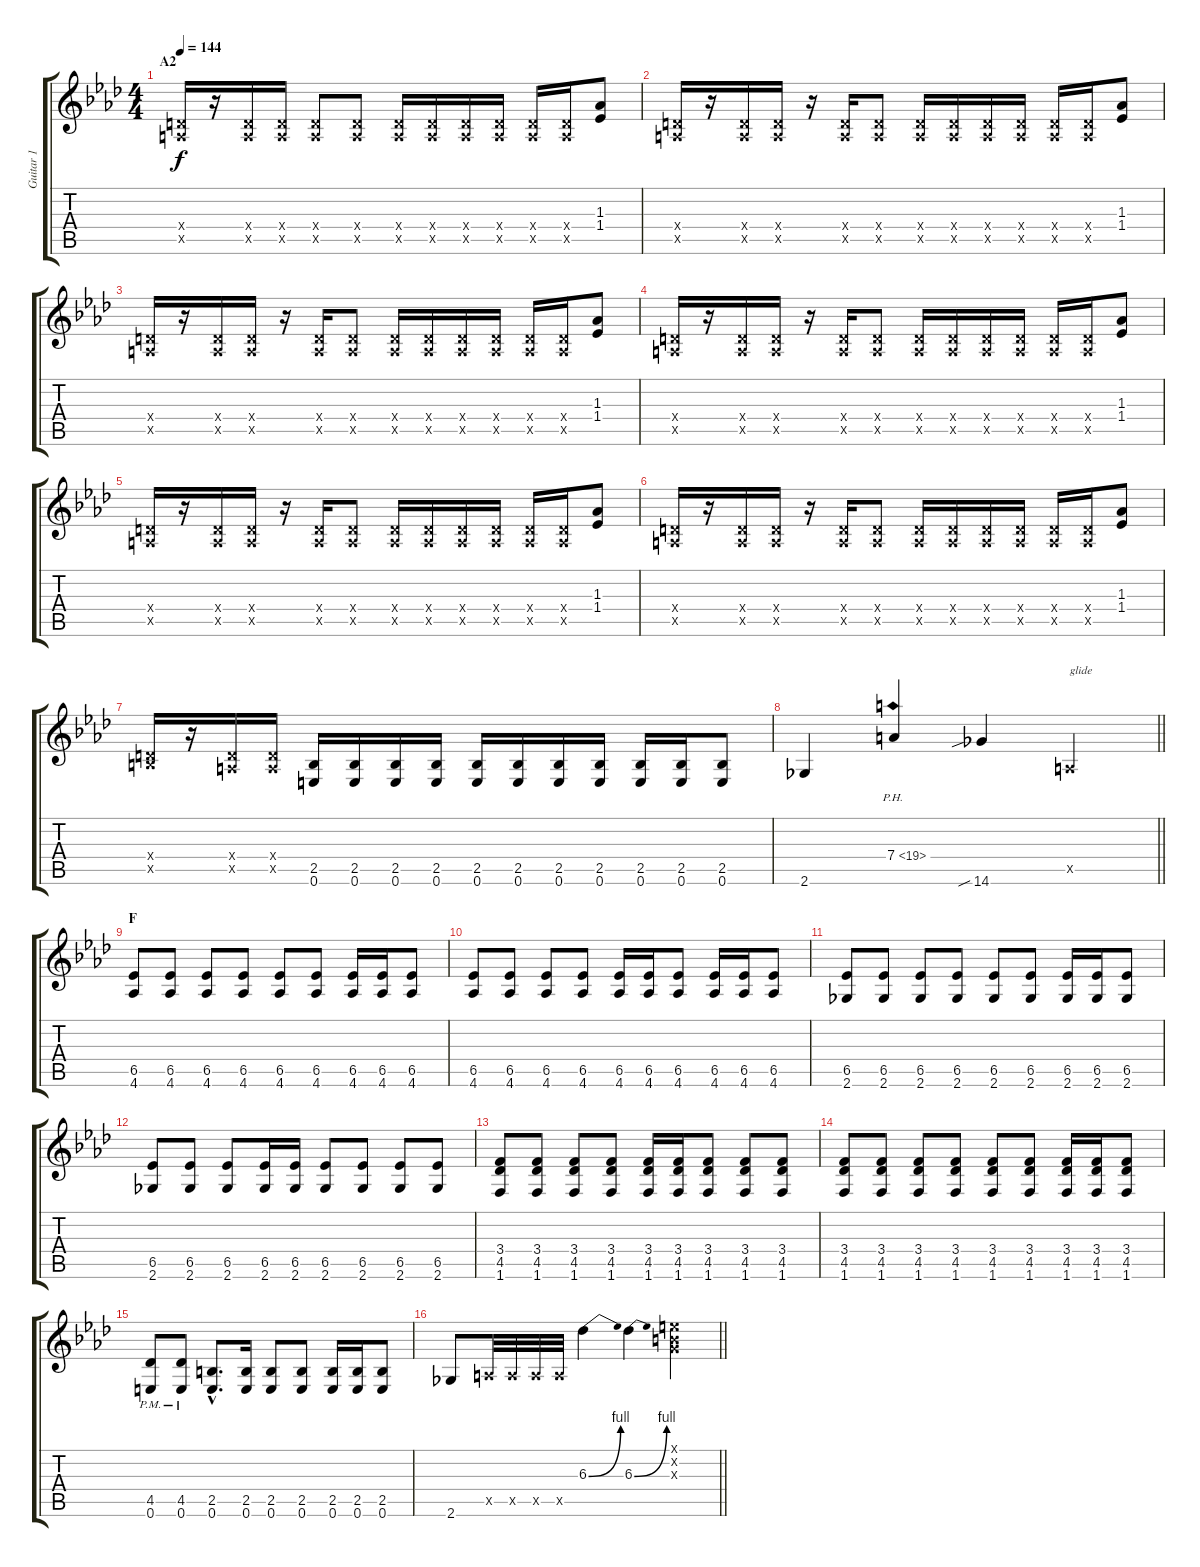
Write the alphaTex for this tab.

\track ("Guitar 1" "Guitar 1") {instrument distortionguitar}
\staff {score tabs}
\tuning (E4 B3 G3 D3 A2 E2) {hide}
\ts (4 4)
\section ("" "A2")
\tempo 144
\clef g2
\ks ab
(0.4{x} 0.5{x}).16{dy f} r.16 (0.4{x} 0.5{x}).16 (0.4{x} 0.5{x}).16 (0.4{x} 0.5{x}).8 (0.4{x} 0.5{x}).8 (0.4{x} 0.5{x}).16 (0.4{x} 0.5{x}).16 (0.4{x} 0.5{x}).16 (0.4{x} 0.5{x}).16 (0.4{x} 0.5{x}).16 (0.4{x} 0.5{x}).16 (1.3 1.4).8 |
(0.4{x} 0.5{x}).16 r.16 (0.4{x} 0.5{x}).16 (0.4{x} 0.5{x}).16 r.16 (0.4{x} 0.5{x}).16 (0.4{x} 0.5{x}).8 (0.4{x} 0.5{x}).16 (0.4{x} 0.5{x}).16 (0.4{x} 0.5{x}).16 (0.4{x} 0.5{x}).16 (0.4{x} 0.5{x}).16 (0.4{x} 0.5{x}).16 (1.3 1.4).8 |
(0.4{x} 0.5{x}).16 r.16 (0.4{x} 0.5{x}).16 (0.4{x} 0.5{x}).16 r.16 (0.4{x} 0.5{x}).16 (0.4{x} 0.5{x}).8 (0.4{x} 0.5{x}).16 (0.4{x} 0.5{x}).16 (0.4{x} 0.5{x}).16 (0.4{x} 0.5{x}).16 (0.4{x} 0.5{x}).16 (0.4{x} 0.5{x}).16 (1.3 1.4).8 |
(0.4{x} 0.5{x}).16 r.16 (0.4{x} 0.5{x}).16 (0.4{x} 0.5{x}).16 r.16 (0.4{x} 0.5{x}).16 (0.4{x} 0.5{x}).8 (0.4{x} 0.5{x}).16 (0.4{x} 0.5{x}).16 (0.4{x} 0.5{x}).16 (0.4{x} 0.5{x}).16 (0.4{x} 0.5{x}).16 (0.4{x} 0.5{x}).16 (1.3 1.4).8 |
(0.4{x} 0.5{x}).16 r.16 (0.4{x} 0.5{x}).16 (0.4{x} 0.5{x}).16 r.16 (0.4{x} 0.5{x}).16 (0.4{x} 0.5{x}).8 (0.4{x} 0.5{x}).16 (0.4{x} 0.5{x}).16 (0.4{x} 0.5{x}).16 (0.4{x} 0.5{x}).16 (0.4{x} 0.5{x}).16 (0.4{x} 0.5{x}).16 (1.3 1.4).8 |
(0.4{x} 0.5{x}).16 r.16 (0.4{x} 0.5{x}).16 (0.4{x} 0.5{x}).16 r.16 (0.4{x} 0.5{x}).16 (0.4{x} 0.5{x}).8 (0.4{x} 0.5{x}).16 (0.4{x} 0.5{x}).16 (0.4{x} 0.5{x}).16 (0.4{x} 0.5{x}).16 (0.4{x} 0.5{x}).16 (0.4{x} 0.5{x}).16 (1.3 1.4).8 |
(0.4{x} 2.5{x}).16 r.16 (0.4{x} 0.5{x}).16 (0.4{x} 0.5{x}).16 (2.5 0.6).16 (2.5 0.6).16 (2.5 0.6).16 (2.5 0.6).16 (2.5 0.6).16 (2.5 0.6).16 (2.5 0.6).16 (2.5 0.6).16 (2.5 0.6).16 (2.5 0.6).16 (2.5 0.6).8 |
\barLineRight lightlight
2.6.4 7.4{ph 12}.4 14.6{sib}.4 0.5{x}.4{txt "glide"} |
\section ("" "F")
(6.5 4.6).8 (6.5 4.6).8 (6.5 4.6).8 (6.5 4.6).8 (6.5 4.6).8 (6.5 4.6).8 (6.5 4.6).16 (6.5 4.6).16 (6.5 4.6).8 |
(6.5 4.6).8 (6.5 4.6).8 (6.5 4.6).8 (6.5 4.6).8 (6.5 4.6).16 (6.5 4.6).16 (6.5 4.6).8 (6.5 4.6).16 (6.5 4.6).16 (6.5 4.6).8 |
(6.5 2.6).8 (6.5 2.6).8 (6.5 2.6).8 (6.5 2.6).8 (6.5 2.6).8 (6.5 2.6).8 (6.5 2.6).16 (6.5 2.6).16 (6.5 2.6).8 |
(6.5 2.6).8 (6.5 2.6).8 (6.5 2.6).8 (6.5 2.6).16 (6.5 2.6).16 (6.5 2.6).8 (6.5 2.6).8 (6.5 2.6).8 (6.5 2.6).8 |
(3.4 4.5 1.6).8 (3.4 4.5 1.6).8 (3.4 4.5 1.6).8 (3.4 4.5 1.6).8 (3.4 4.5 1.6).16 (3.4 4.5 1.6).16 (3.4 4.5 1.6).8 (3.4 4.5 1.6).8 (3.4 4.5 1.6).8 |
(3.4 4.5 1.6).8 (3.4 4.5 1.6).8 (3.4 4.5 1.6).8 (3.4 4.5 1.6).8 (3.4 4.5 1.6).8 (3.4 4.5 1.6).8 (3.4 4.5 1.6).16 (3.4 4.5 1.6).16 (3.4 4.5 1.6).8 |
(4.5{pm} 0.6{pm}).8 (4.5{pm} 0.6{pm}).8 (2.5{hac} 0.6{hac}).8{d} (2.5 0.6).16 (2.5 0.6).8 (2.5 0.6).8 (2.5 0.6).16 (2.5 0.6).16 (2.5 0.6).8 |
\barLineRight lightlight
2.6.8 0.5{x}.32 0.5{x}.32 0.5{x}.32 0.5{x}.32 6.3{be (bend 0 0 60 4)}.4 6.3{be (bend 0 0 60 4)}.4 (0.1{x} 0.2{x} 0.3{x}).4
